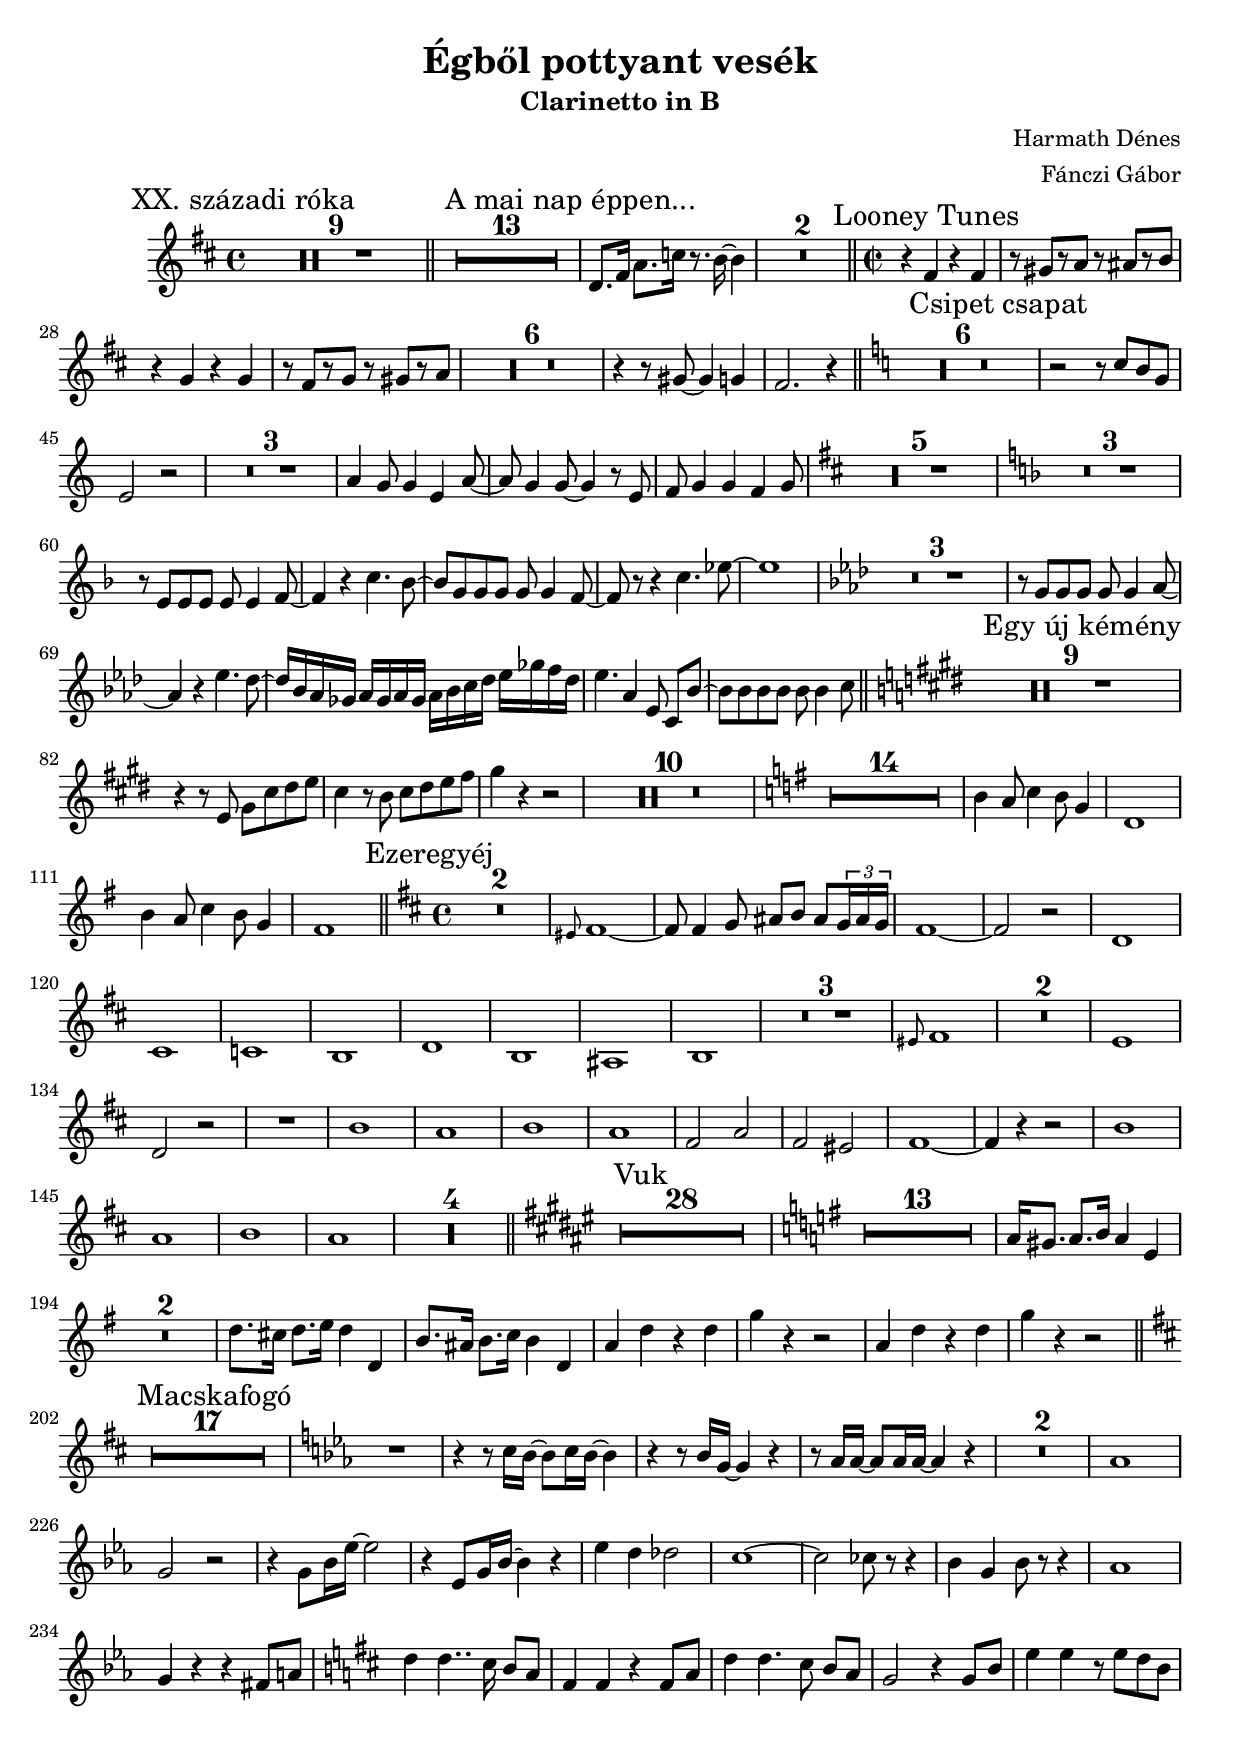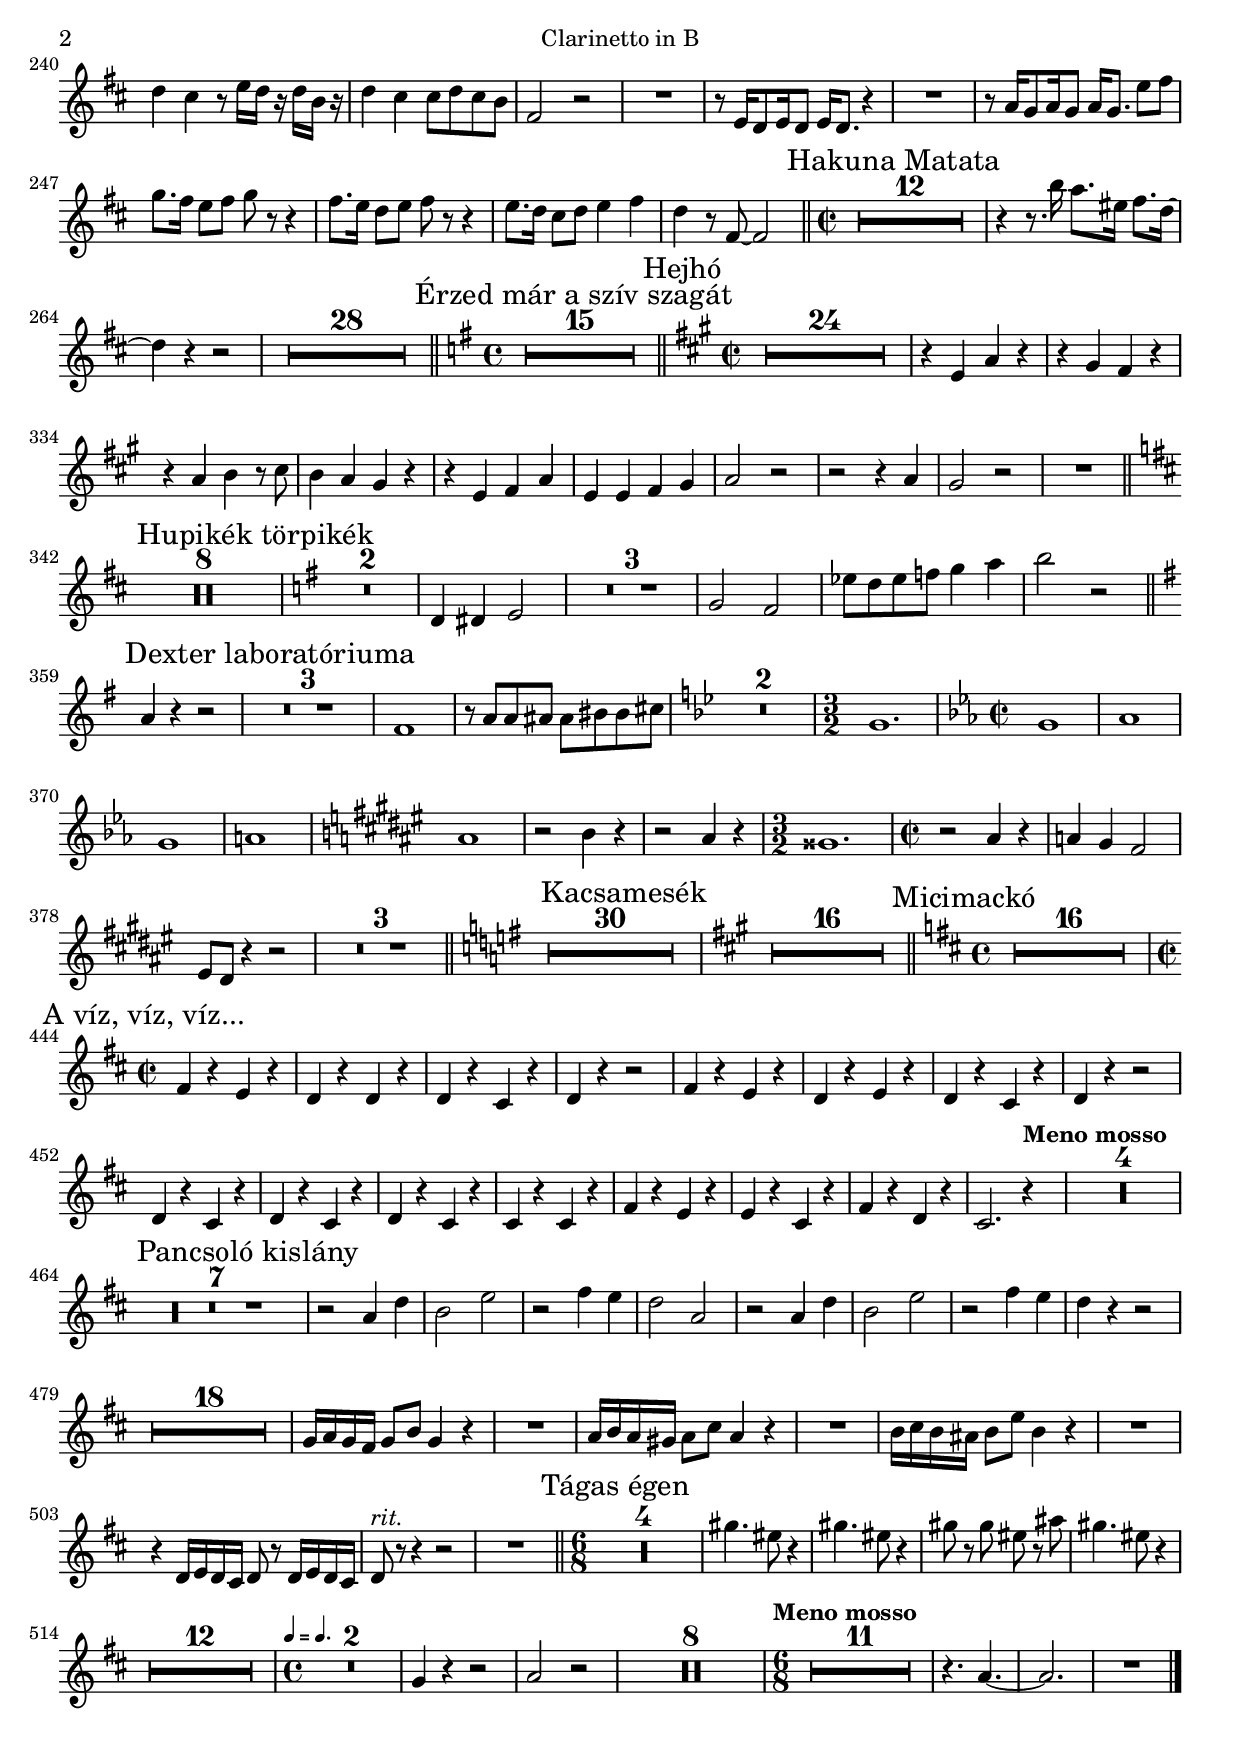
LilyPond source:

\include "Global.ly"

\header { instrument = "Clarinetto in B" }

\score { << \Global \\ \oneVoice \Clarinetto >> }

\paper { ragged-last-bottom = ##f }